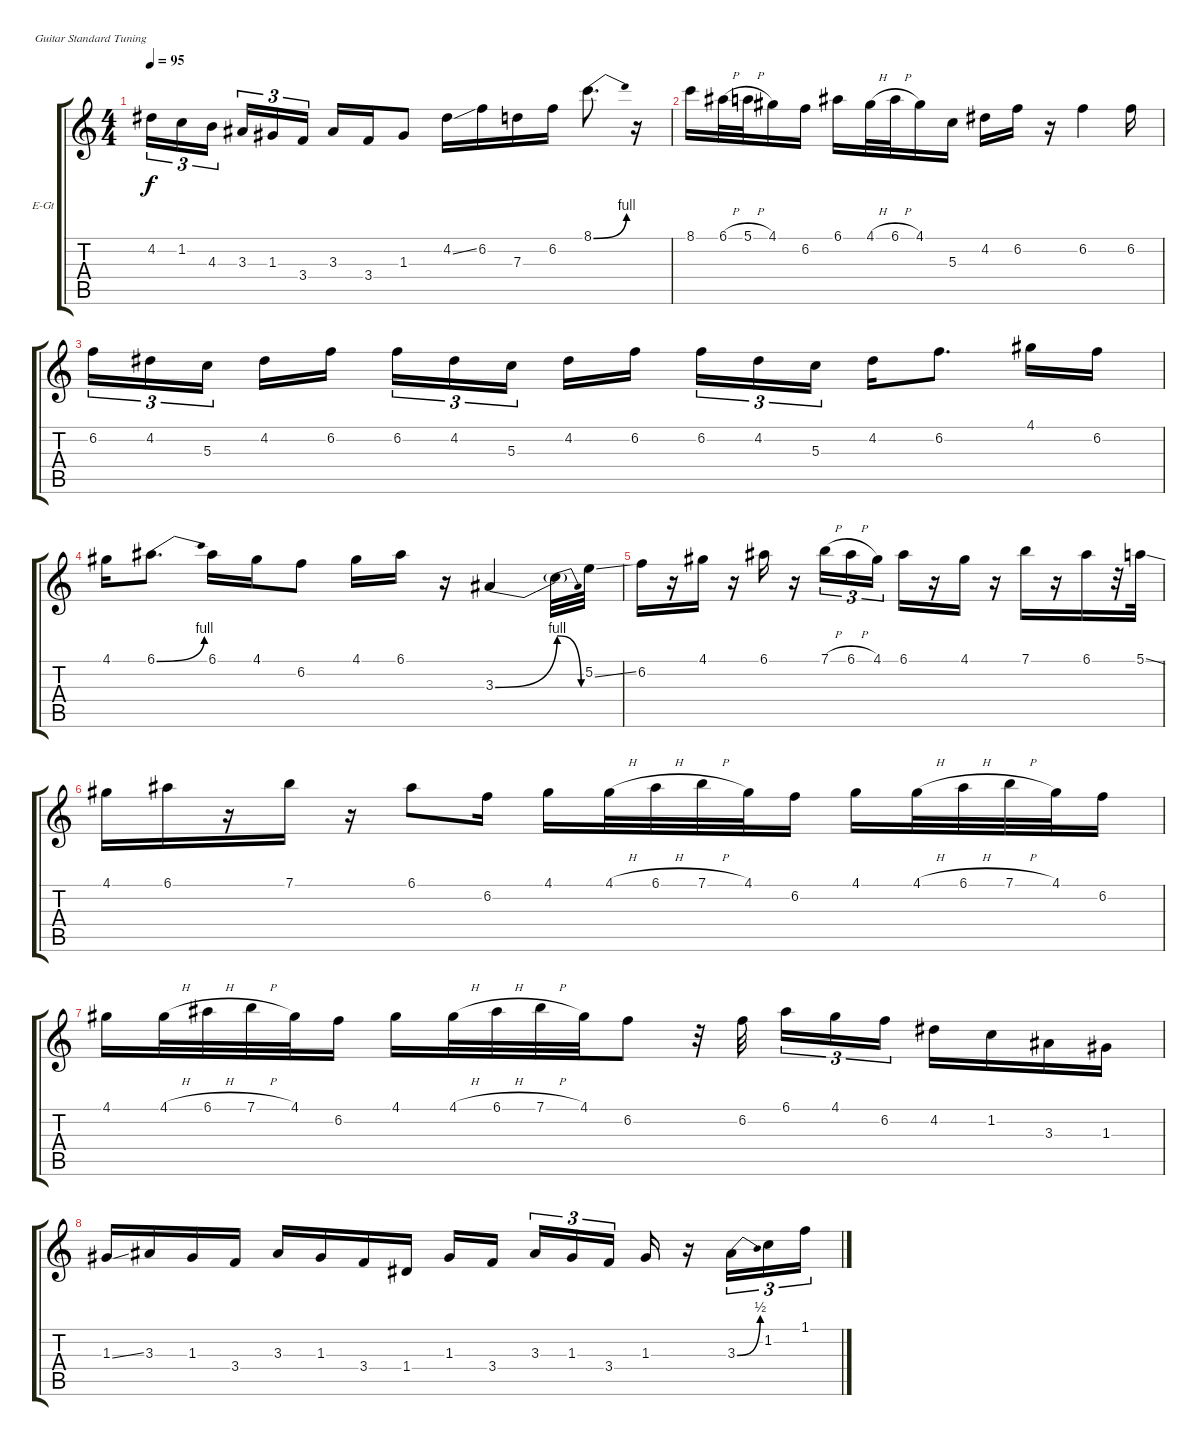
\bracketExtendMode groupsimilarinstruments
\firstSystemTrackNameOrientation horizontal
\otherSystemsTrackNameOrientation horizontal
\track ("Ritchie Blackmore" "E-Gt") {instrument overdrivenguitar}
\staff {score tabs}
\tuning (E4 B3 G3 D3 A2 E2)
\ts (4 4)
\tempo 95
\clef g2
\ks c
4.2.16{tu (3 2) dy f} 1.2.16{tu (3 2)} 4.3.16{tu (3 2)} 3.3.16{tu (3 2)} 1.3.16{tu (3 2)} 3.4.16{tu (3 2)} 3.3.16 3.4.16 1.3.8 4.2{ss}.16 6.2.16 7.3.16 6.2.16 8.1{be (bend 0 0 60 4)}.8{d} r.16 |
8.1.16 6.1{h}.32 5.1{h}.32 4.1.16 6.2.16 6.1.16 4.1{h}.32 6.1{h}.32 4.1.16 5.3.16 4.2.16 6.2.16 r.16 6.2.4 6.2.16 |
6.2.16{tu (3 2)} 4.2.16{tu (3 2)} 5.3.16{tu (3 2)} 4.2.16 6.2.16 6.2.16{tu (3 2)} 4.2.16{tu (3 2)} 5.3.16{tu (3 2)} 4.2.16 6.2.16 6.2.16{tu (3 2)} 4.2.16{tu (3 2)} 5.3.16{tu (3 2)} 4.2.16 6.2.8{d} 4.1.16 6.2.16 |
4.1.16 6.1{be (bend 0 0 60 4)}.8{d} 6.1.16 4.1.16 6.2.8 4.1.16 6.1.16 r.16 3.3{be (bend 0 0 60 4)}.4 3.3{be (release 0 4 60 0) t}.32 5.2{ss}.32 |
6.2.16 r.16 4.1.16 r.16 6.1.16 r.16 7.1{h}.16{tu (3 2)} 6.1{h}.16{tu (3 2)} 4.1.16{tu (3 2)} 6.1.16 r.16 4.1.16 r.16 7.1.16 r.16 6.1.16 r.32 5.1{ss}.32 |
4.1.16 6.1.16 r.16 7.1.16 r.16 6.1.8 6.2.16 4.1.16 4.1{h}.32 6.1{h}.32 7.1{h}.32 4.1.32 6.2.16 4.1.16 4.1{h}.32 6.1{h}.32 7.1{h}.32 4.1.32 6.2.16 |
4.1.16 4.1{h}.32 6.1{h}.32 7.1{h}.32 4.1.32 6.2.16 4.1.16 4.1{h}.32 6.1{h}.32 7.1{h}.32 4.1.32 6.2.8 r.32 6.2.32 6.1.16{tu (3 2)} 4.1.16{tu (3 2)} 6.2.16{tu (3 2)} 4.2.16 1.2.16 3.3.16 1.3.16 |
1.3{ss}.16 3.3.16 1.3.16 3.4.16 3.3.16 1.3.16 3.4.16 1.4.16 1.3.16 3.4.16 3.3.16{tu (3 2)} 1.3.16{tu (3 2)} 3.4.16{tu (3 2)} 1.3.16 r.16 3.3{be (bend 0 0 60 2)}.16{tu (3 2)} 1.2.16{tu (3 2)} 1.1.16{tu (3 2)}
